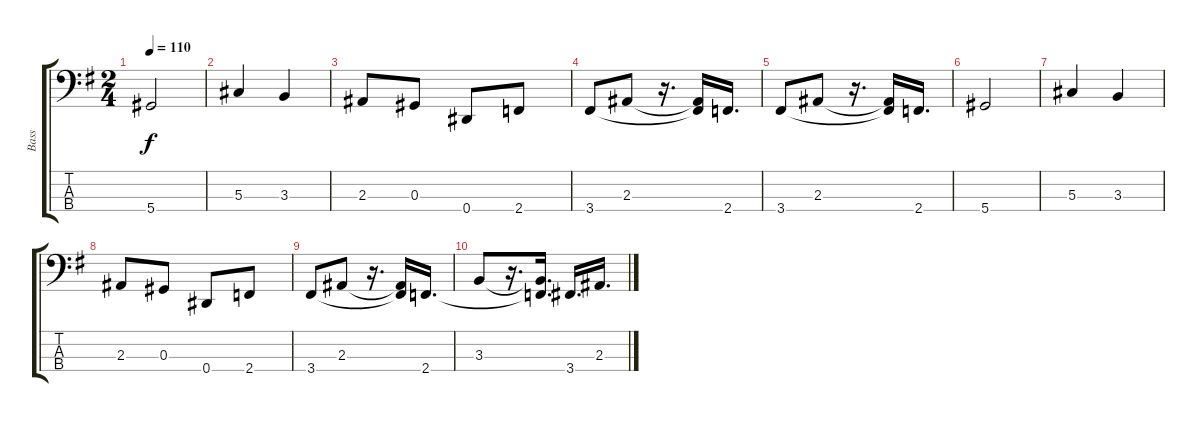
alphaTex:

\track ("Bass" "Bass") {instrument slapbass2}
\staff {score tabs}
\tuning (Gb2 Db2 Ab1 Eb1) {hide}
\ts (2 4)
\tempo 110
\clef f4
\ks g
5.4.2{dy f} |
5.3.4 3.3.4 |
2.3.8 0.3.8 0.4.8 2.4.8 |
3.4.8 2.3.8 r.16{d} (2.3{t} 3.4{t}).16 2.4.16{d} |
3.4.8 2.3.8 r.16{d} (2.3{t} 3.4{t}).16 2.4.16{d} |
5.4.2 |
5.3.4 3.3.4 |
2.3.8 0.3.8 0.4.8 2.4.8 |
3.4.8 2.3.8 r.16{d} (2.3{t} 3.4{t}).16 2.4.16{d} |
3.3.8 r.16{d} (3.3{t} 2.4{t}).16{d} 3.4.16{d} 2.3.16{d}
